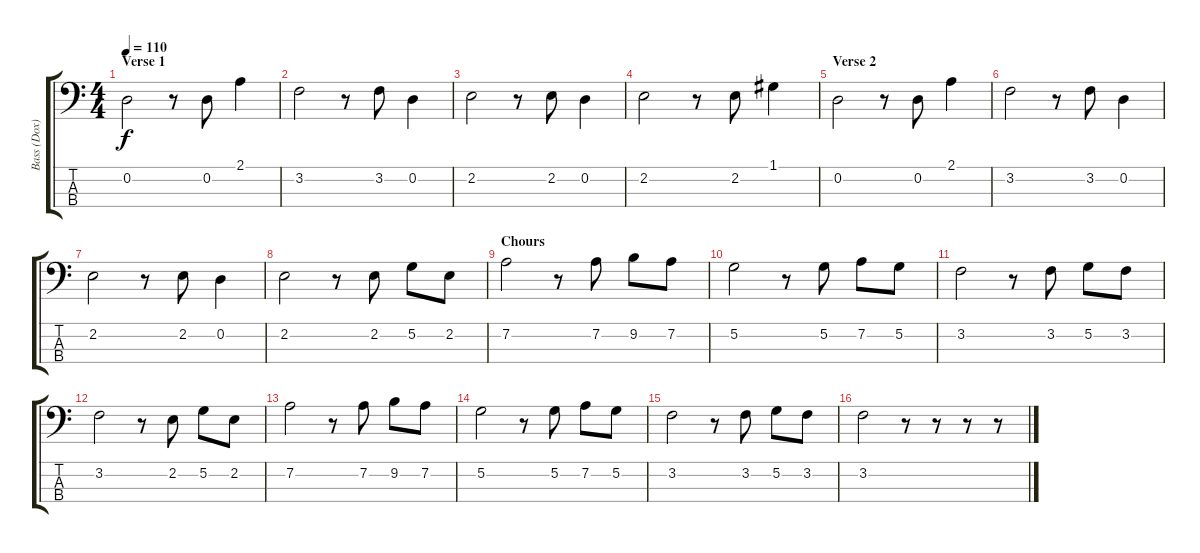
\track ("Bass (Dox)" "Bass (Dox)") {instrument acousticguitarnylon}
\staff {score tabs}
\tuning (G2 D2 A1 E1) {hide}
\ts (4 4)
\section ("" "Verse 1")
\tempo 110
\clef f4
\ks c
0.2.2{dy f} r.8 0.2.8 2.1.4 |
3.2.2 r.8 3.2.8 0.2.4 |
2.2.2 r.8 2.2.8 0.2.4 |
2.2.2 r.8 2.2.8 1.1.4 |
\section ("" "Verse 2")
0.2.2 r.8 0.2.8 2.1.4 |
3.2.2 r.8 3.2.8 0.2.4 |
2.2.2 r.8 2.2.8 0.2.4 |
2.2.2 r.8 2.2.8 5.2.8 2.2.8 |
\section ("" "Chours")
7.2.2 r.8 7.2.8 9.2.8 7.2.8 |
5.2.2 r.8 5.2.8 7.2.8 5.2.8 |
3.2.2 r.8 3.2.8 5.2.8 3.2.8 |
3.2.2 r.8 2.2.8 5.2.8 2.2.8 |
7.2.2 r.8 7.2.8 9.2.8 7.2.8 |
5.2.2 r.8 5.2.8 7.2.8 5.2.8 |
3.2.2 r.8 3.2.8 5.2.8 3.2.8 |
3.2.2 r.8 r.8 r.8 r.8
